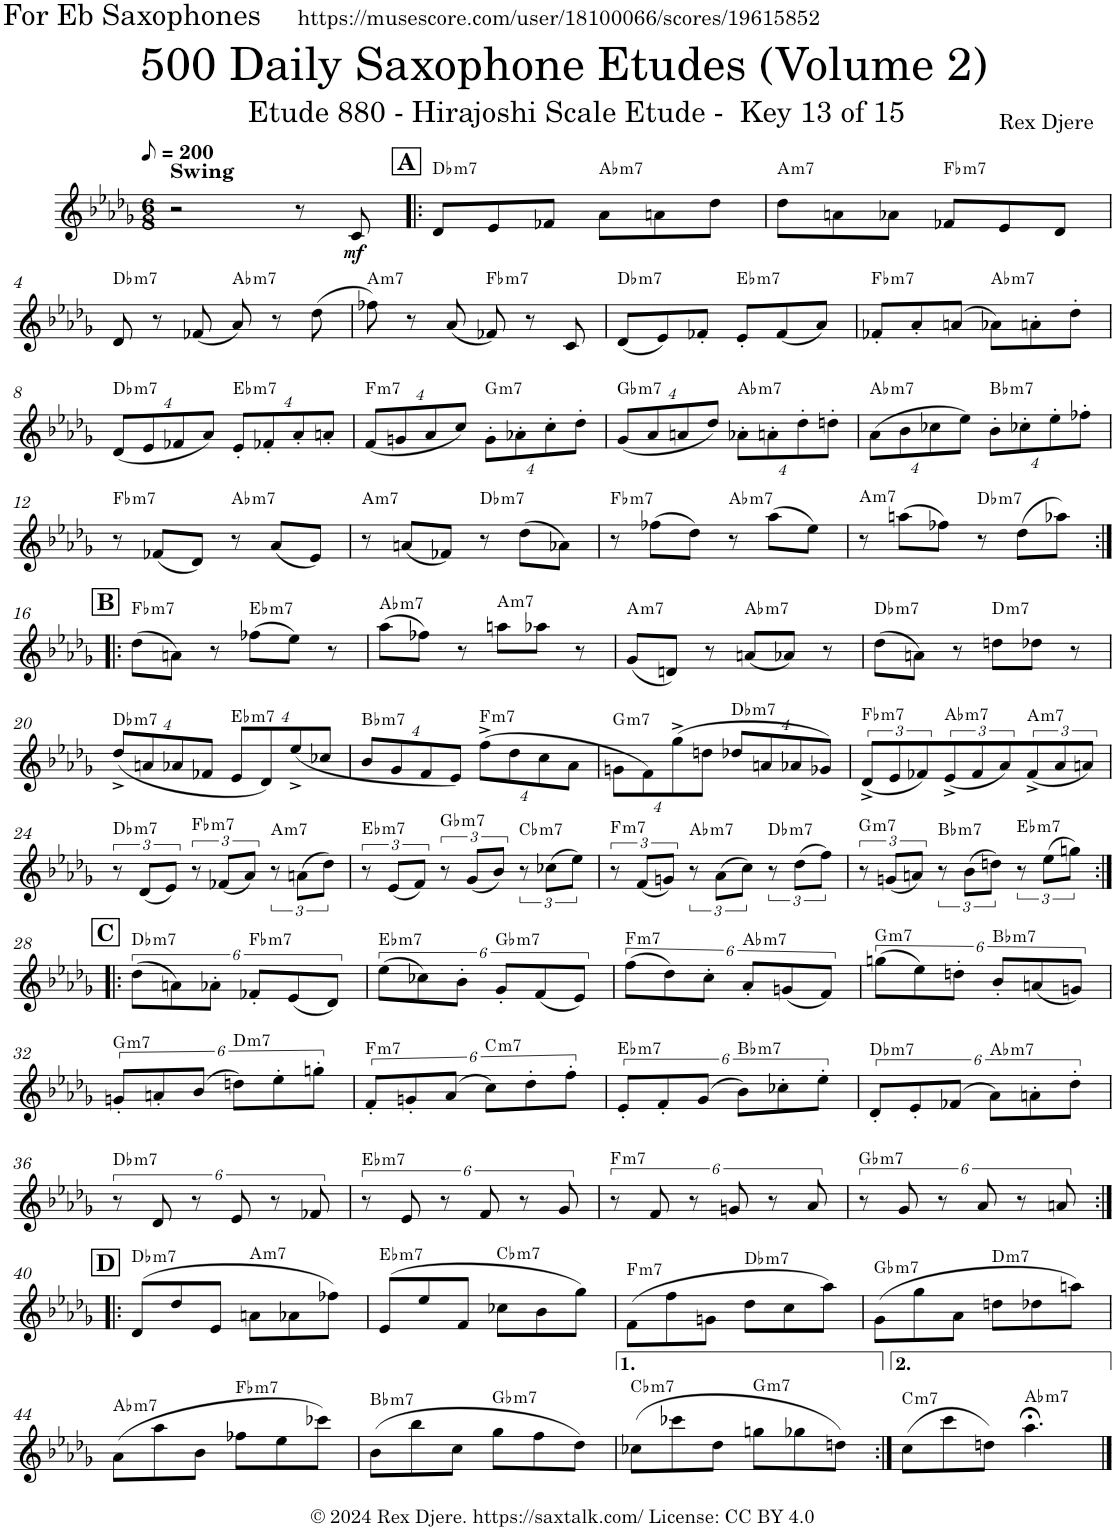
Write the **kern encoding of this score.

**kern	**dynam	**harte
*part1	*part1	*part1
*staff1	*staff1	*
*I"Alto Saxophone	*	*
*I'A. Sax.	*	*
*clefG2	*	*
*Trd5c9	*	*
*k[b-e-a-d-g-]	*	*
*M6/8	*	*
*MM100	*	*
=1	=1	=1
!LO:TX:a:B:t=Swing	!	!
2r	.	.
8r	.	.
!	!LO:DY:b	!
8c/	mf	.
!!LO:REH:place=s1:a:B:cj:fs=14:t=A
=2!|:	=2!|:	=2!|:
!	!	!LO:H:kt=m7
8d-/L	.	Db:min7
8e-/	.	.
8f-X/J	.	.
!	!	!LO:H:kt=m7
8a-\L	.	Ab:min7
8an\	.	.
8dd-\J	.	.
=3	=3	=3
!	!	!LO:H:kt=m7
8dd-\L	.	A:min7
8an\	.	.
8a-X\J	.	.
!	!	!LO:H:kt=m7
8f-X/L	.	Fb:min7
8e-/	.	.
8d-/J	.	.
!!LO:LB:g=z
=4	=4	=4
!	!	!LO:H:kt=m7
8d-/	.	Db:min7
8r	.	.
(8f-X/	.	.
!	!	!LO:H:kt=m7
8a-/)	.	Ab:min7
8r	.	.
(8dd-\	.	.
=5	=5	=5
!	!	!LO:H:kt=m7
8ff-X\)	.	A:min7
8r	.	.
(8a-/	.	.
!	!	!LO:H:kt=m7
8f-X/)	.	Fb:min7
8r	.	.
8c/	.	.
=6	=6	=6
!	!	!LO:H:kt=m7
(8d-/L	.	Db:min7
8e-/)	.	.
8f-X'/J	.	.
!	!	!LO:H:kt=m7
8e-'/L	.	Eb:min7
(8f-/	.	.
8a-/J)	.	.
=7	=7	=7
!	!	!LO:H:kt=m7
8f-X'/L	.	Fb:min7
8a-'/	.	.
(8an/J	.	.
!	!	!LO:H:kt=m7
8a-X\L)	.	Ab:min7
8an'\	.	.
8dd-'\J	.	.
!!LO:LB:g=z
=8	=8	=8
*Xbrackettup	*	*
!	!	!LO:H:kt=m7
(32%3d-/L	.	Db:min7
32%3e-/	.	.
32%3f-X/	.	.
32%3a-/J)	.	.
!	!	!LO:H:kt=m7
32%3e-'/L	.	Eb:min7
32%3f-X'/	.	.
32%3a-'/	.	.
32%3an'/J	.	.
=9	=9	=9
!	!	!LO:H:kt=m7
(32%3f/L	.	F:min7
32%3gn/	.	.
32%3a-/	.	.
32%3cc/J)	.	.
!	!	!LO:H:kt=m7
32%3g'\L	.	G:min7
32%3a-X'\	.	.
32%3cc'\	.	.
32%3dd-'\J	.	.
=10	=10	=10
!	!	!LO:H:kt=m7
(32%3g-/L	.	Gb:min7
32%3a-/	.	.
32%3an/	.	.
32%3dd-/J)	.	.
!	!	!LO:H:kt=m7
32%3a-X'\L	.	Ab:min7
32%3an'\	.	.
32%3dd-'\	.	.
32%3ddn'\J	.	.
=11	=11	=11
!	!	!LO:H:kt=m7
(32%3a-\L	.	Ab:min7
32%3b-\	.	.
32%3cc-X\	.	.
32%3ee-\J)	.	.
!	!	!LO:H:kt=m7
32%3b-'\L	.	Bb:min7
32%3cc-X'\	.	.
32%3ee-'\	.	.
32%3ff-X'\J	.	.
!!LO:LB:g=z
=12	=12	=12
!	!	!LO:H:kt=m7
8r	.	Fb:min7
(8f-X/L	.	.
8d-/J)	.	.
!	!	!LO:H:kt=m7
8r	.	Ab:min7
(8a-/L	.	.
8e-/J)	.	.
=13	=13	=13
!	!	!LO:H:kt=m7
8r	.	A:min7
(8an/L	.	.
8f-X/J)	.	.
!	!	!LO:H:kt=m7
8r	.	Db:min7
(8dd-\L	.	.
8a-X\J)	.	.
=14	=14	=14
!	!	!LO:H:kt=m7
8r	.	Fb:min7
(8ff-X\L	.	.
8dd-\J)	.	.
!	!	!LO:H:kt=m7
8r	.	Ab:min7
(8aa-\L	.	.
8ee-\J)	.	.
=15	=15	=15
!	!	!LO:H:kt=m7
8r	.	A:min7
(8aan\L	.	.
8ff-X\J)	.	.
!	!	!LO:H:kt=m7
8r	.	Db:min7
(8dd-\L	.	.
8aa-X\J)	.	.
!!LO:LB:g=z
!!LO:REH:place=s1:a:B:cj:fs=14:t=B
=16:|!|:	=16:|!|:	=16:|!|:
!	!	!LO:H:kt=m7
(8dd-\L	.	Fb:min7
8an\J)	.	.
8r	.	.
!	!	!LO:H:kt=m7
(8ff-X\L	.	Eb:min7
8ee-\J)	.	.
8r	.	.
=17	=17	=17
!	!	!LO:H:kt=m7
(8aa-\L	.	Ab:min7
8ff-X\J)	.	.
8r	.	.
!	!	!LO:H:kt=m7
8aan\L	.	A:min7
8aa-X\J	.	.
8r	.	.
=18	=18	=18
!	!	!LO:H:kt=m7
(8g-/L	.	A:min7
8dn/J)	.	.
8r	.	.
!	!	!LO:H:kt=m7
(8an/L	.	Ab:min7
8a-X/J)	.	.
8r	.	.
=19	=19	=19
!	!	!LO:H:kt=m7
(8dd-\L	.	Db:min7
8an\J)	.	.
8r	.	.
!	!	!LO:H:kt=m7
8ddn\L	.	D:min7
8dd-X\J	.	.
8r	.	.
!!LO:LB:g=z
=20	=20	=20
!	!	!LO:H:kt=m7
(32%3dd-^/L	.	Db:min7
32%3an/	.	.
32%3a-X/	.	.
32%3f-X/J	.	.
!	!	!LO:H:kt=m7
32%3e-/L	.	Eb:min7
32%3d-/)	.	.
(32%3ee-^/	.	.
32%3cc-X/J	.	.
=21	=21	=21
!	!	!LO:H:kt=m7
32%3b-/L	.	Bb:min7
32%3g-/	.	.
32%3f/	.	.
32%3e-/J)	.	.
!	!	!LO:H:kt=m7
(32%3ff^\L	.	F:min7
32%3dd-\	.	.
32%3cc\	.	.
32%3a-\J	.	.
=22	=22	=22
!	!	!LO:H:kt=m7
32%3gn\L	.	G:min7
32%3f\)	.	.
(32%3gg-^\	.	.
32%3ddn\J	.	.
!	!	!LO:H:kt=m7
32%3dd-X/L	.	Db:min7
32%3an/	.	.
32%3a-X/	.	.
32%3g-X/J)	.	.
=23	=23	=23
*brackettup	*	*
!	!	!LO:H:kt=m7
(12d-^/L	.	Fb:min7
12e-/	.	.
12f-X/)	.	.
!	!	!LO:H:kt=m7
(12e-^/	.	Ab:min7
12f-/	.	.
12a-/)	.	.
!	!	!LO:H:kt=m7
(12f-^/	.	A:min7
12a-/	.	.
12an/J)	.	.
!!LO:LB:g=z
=24	=24	=24
!	!	!LO:H:kt=m7
12r	.	Db:min7
(12d-/L	.	.
12e-/J)	.	.
!	!	!LO:H:kt=m7
12r	.	Fb:min7
(12f-X/L	.	.
12a-/J)	.	.
!	!	!LO:H:kt=m7
12r	.	A:min7
(12an\L	.	.
12dd-\J)	.	.
=25	=25	=25
!	!	!LO:H:kt=m7
12r	.	Eb:min7
(12e-/L	.	.
12f/J)	.	.
!	!	!LO:H:kt=m7
12r	.	Gb:min7
(12g-/L	.	.
12b-/J)	.	.
!	!	!LO:H:kt=m7
12r	.	Cb:min7
(12cc-X\L	.	.
12ee-\J)	.	.
=26	=26	=26
!	!	!LO:H:kt=m7
12r	.	F:min7
(12f/L	.	.
12gn/J)	.	.
!	!	!LO:H:kt=m7
12r	.	Ab:min7
(12a-\L	.	.
12cc\J)	.	.
!	!	!LO:H:kt=m7
12r	.	Db:min7
(12dd-\L	.	.
12ff\J)	.	.
=27	=27	=27
!	!	!LO:H:kt=m7
12r	.	G:min7
(12gn/L	.	.
12an/J)	.	.
!	!	!LO:H:kt=m7
12r	.	Bb:min7
(12b-\L	.	.
12ddn\J)	.	.
!	!	!LO:H:kt=m7
12r	.	Eb:min7
(12ee-\L	.	.
12ggn\J)	.	.
!!LO:LB:g=z
!!LO:REH:place=s1:a:B:cj:fs=14:t=C
=28:|!|:	=28:|!|:	=28:|!|:
!	!	!LO:H:kt=m7
(8dd-\L	.	Db:min7
8an\)	.	.
8a-X'\J	.	.
!	!	!LO:H:kt=m7
8f-X'/L	.	Fb:min7
(8e-/	.	.
8d-/J)	.	.
=29	=29	=29
!	!	!LO:H:kt=m7
(8ee-\L	.	Eb:min7
8cc-X\)	.	.
8b-'\J	.	.
!	!	!LO:H:kt=m7
8g-'/L	.	Gb:min7
(8f/	.	.
8e-/J)	.	.
=30	=30	=30
!	!	!LO:H:kt=m7
(8ff\L	.	F:min7
8dd-\)	.	.
8cc'\J	.	.
!	!	!LO:H:kt=m7
8a-'/L	.	Ab:min7
(8gn/	.	.
8f/J)	.	.
=31	=31	=31
!	!	!LO:H:kt=m7
(8ggn\L	.	G:min7
8ee-\)	.	.
8ddn'\J	.	.
!	!	!LO:H:kt=m7
8b-'/L	.	Bb:min7
(8an/	.	.
8gn/J)	.	.
!!LO:LB:g=z
=32	=32	=32
!	!	!LO:H:kt=m7
8gn'/L	.	G:min7
8an'/	.	.
(8b-/J	.	.
!	!	!LO:H:kt=m7
8ddn\L)	.	D:min7
8ee-'\	.	.
8ggn'\J	.	.
=33	=33	=33
!	!	!LO:H:kt=m7
8f'/L	.	F:min7
8gn'/	.	.
(8a-/J	.	.
!	!	!LO:H:kt=m7
8cc\L)	.	C:min7
8dd-'\	.	.
8ff'\J	.	.
=34	=34	=34
!	!	!LO:H:kt=m7
8e-'/L	.	Eb:min7
8f'/	.	.
(8g-/J	.	.
!	!	!LO:H:kt=m7
8b-\L)	.	Bb:min7
8cc-X'\	.	.
8ee-'\J	.	.
=35	=35	=35
!	!	!LO:H:kt=m7
8d-'/L	.	Db:min7
8e-'/	.	.
(8f-X/J	.	.
!	!	!LO:H:kt=m7
8a-\L)	.	Ab:min7
8an'\	.	.
8dd-'\J	.	.
!!LO:LB:g=z
=36	=36	=36
!	!	!LO:H:kt=m7
8r	.	Db:min7
8d-/	.	.
8r	.	.
8e-/	.	.
8r	.	.
8f-X/	.	.
=37	=37	=37
!	!	!LO:H:kt=m7
8r	.	Eb:min7
8e-/	.	.
8r	.	.
8f/	.	.
8r	.	.
8g-/	.	.
=38	=38	=38
!	!	!LO:H:kt=m7
8r	.	F:min7
8f/	.	.
8r	.	.
8gn/	.	.
8r	.	.
8a-/	.	.
=39	=39	=39
!	!	!LO:H:kt=m7
8r	.	Gb:min7
8g-/	.	.
8r	.	.
8a-/	.	.
8r	.	.
8an/	.	.
!!LO:LB:g=z
!!LO:REH:place=s1:a:B:cj:fs=14:t=D
=40:|!|:	=40:|!|:	=40:|!|:
!	!	!LO:H:kt=m7
(8d-/L	.	Db:min7
8dd-/	.	.
8e-/J	.	.
!	!	!LO:H:kt=m7
8an\L	.	A:min7
8a-X\	.	.
8ff-X\J)	.	.
=41	=41	=41
!	!	!LO:H:kt=m7
(8e-/L	.	Eb:min7
8ee-/	.	.
8f/J	.	.
!	!	!LO:H:kt=m7
8cc-X\L	.	Cb:min7
8b-\	.	.
8gg-\J)	.	.
=42	=42	=42
!	!	!LO:H:kt=m7
(8f\L	.	F:min7
8ff\	.	.
8gn\J	.	.
!	!	!LO:H:kt=m7
8dd-\L	.	Db:min7
8cc\	.	.
8aa-\J)	.	.
=43	=43	=43
!	!	!LO:H:kt=m7
(8g-\L	.	Gb:min7
8gg-\	.	.
8a-\J	.	.
!	!	!LO:H:kt=m7
8ddn\L	.	D:min7
8dd-X\	.	.
8aan\J)	.	.
!!LO:LB:g=z
=44	=44	=44
!	!	!LO:H:kt=m7
(8a-\L	.	Ab:min7
8aa-\	.	.
8b-\J	.	.
!	!	!LO:H:kt=m7
8ff-X\L	.	Fb:min7
8ee-\	.	.
8ccc-X\J)	.	.
=45	=45	=45
!	!	!LO:H:kt=m7
(8b-\L	.	Bb:min7
8bb-\	.	.
8cc\J	.	.
!	!	!LO:H:kt=m7
8gg-\L	.	Gb:min7
8ff\	.	.
8dd-\J)	.	.
=46	=46	=46
!	!	!LO:H:kt=m7
(8cc-X\L	.	Cb:min7
8ccc-X\	.	.
8dd-\J	.	.
!	!	!LO:H:kt=m7
8ggn\L	.	G:min7
8gg-X\	.	.
8ddn\J)	.	.
=47:|!	=47:|!	=47:|!
!	!	!LO:H:kt=m7
(8cc\L	.	C:min7
8ccc\	.	.
8ddn\J)	.	.
!	!	!LO:H:kt=m7
4.aa-;<\	.	Ab:min7
==	==	==
*-	*-	*-
